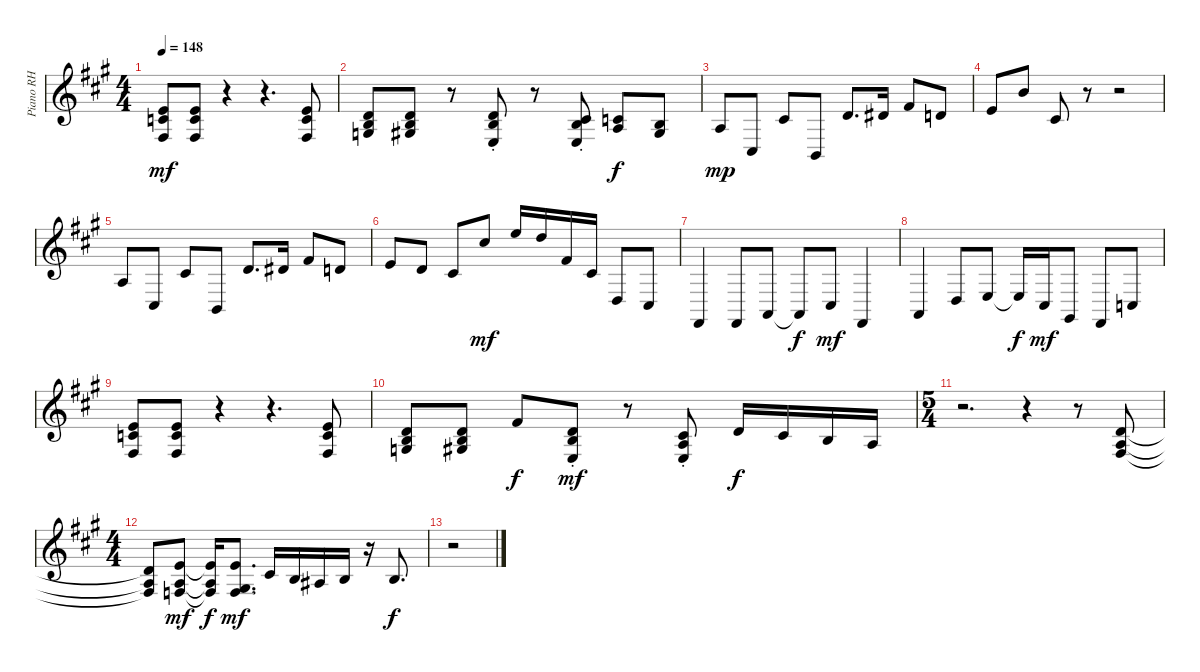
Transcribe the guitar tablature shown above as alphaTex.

\track ("Piano RH" "Piano RH") {instrument acousticgrandpiano}
\staff {score}
\tuning (E4 B3 G3 D3 A2 E2) {hide}
\ts (4 4)
\tempo 148
\clef g2
\ks a
(5.2 5.3 4.4).8{dy mf} (5.2 5.3 4.4).8 r.4 r.4{d} (5.2 5.3 4.4).8 |
(3.2 4.3 5.4).8 (3.2 4.3 6.4).8 r.8 (3.2{st} 4.3{st} 2.4{st}).8 r.8 (2.2{st} 4.3{st} 2.4{st}).8 (1.2 2.3).8{dy f} (0.2 1.3).8 |
7.4.8{dy mp} 4.5.8 6.3.8 2.5.8 7.3.8{d} 8.3.16 7.2.8 7.3.8 |
5.2.8 7.1.8 6.3.8 r.8 r.2 |
7.4.8 4.5.8 6.3.8 2.5.8 7.3.8{d} 8.3.16 7.2.8 7.3.8 |
5.2.8 3.2.8 6.3.8 9.1.8{dy mf} 12.1.16 10.1.16 7.2.16 6.3.16 5.5.8 4.5.8 |
2.6.4 2.6.8 0.5.8 0.5{t}.8{dy f} 4.5.8{dy mf} 2.6.4 |
5.6.4 5.5.8 2.4.8 2.4{t}.16{dy f} 4.5.16{dy mf} 4.6.8 2.6.8 3.5.8 |
(5.2 5.3 4.4).8 (5.2 5.3 4.4).8 r.4 r.4{d} (5.2 5.3 4.4).8 |
(3.2 4.3 5.4).8 (3.2 4.3 6.4).8 2.1.8{dy f} (3.2{st} 4.3{st} 2.4{st}).8{dy mf} r.8 (2.2{st} 2.3{st} 2.4{st}).8 3.2.16{dy f} 2.2.16 4.3.16 2.3.16 |
\ts (5 4)
r.2{d} r.4 r.8 (3.2 2.3 4.4).8 |
\ts (4 4)
(3.2{t} 2.3{t} 4.4{t}).8 (5.2 2.3 3.4).8{dy mf} (5.2{t} 2.3{t} 3.4{t}).16{dy f} (5.2 1.3 3.4).8{d dy mf} 2.2.16 0.2.16 3.3.16 0.2.16 r.16 0.2.8{d dy f} |
r.2
